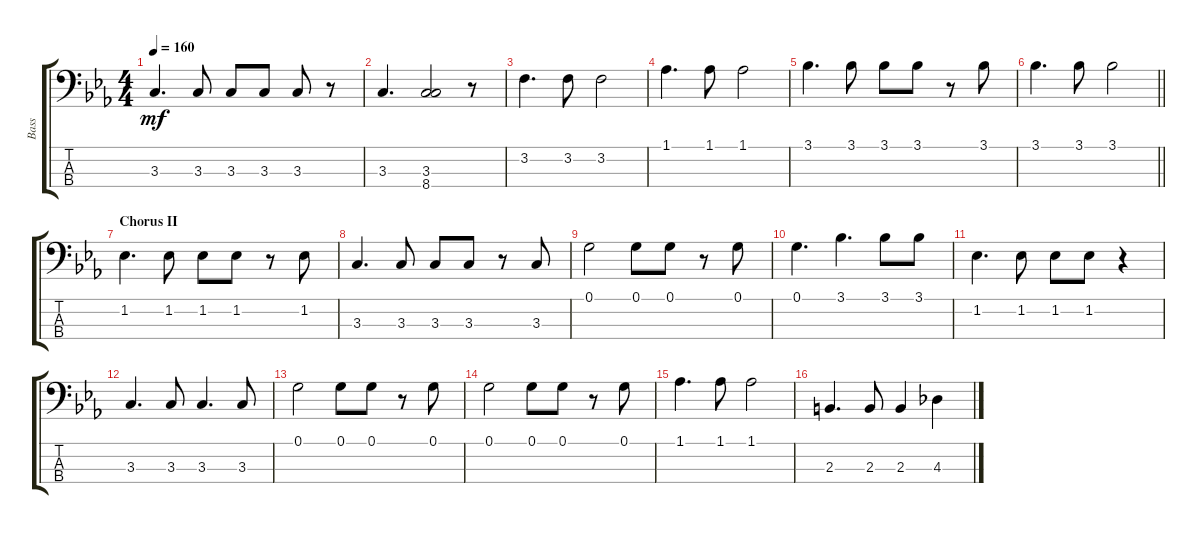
\track ("Bass" "Bass") {instrument electricbassfinger}
\staff {score tabs}
\tuning (G2 D2 A1 E1) {hide}
\ts (4 4)
\tempo 160
\clef f4
\ks eb
3.3.4{d dy mf} 3.3.8 3.3.8 3.3.8 3.3.8 r.8 |
3.3.4{d} (3.3 8.4).2 r.8 |
3.2.4{d} 3.2.8 3.2.2 |
1.1.4{d} 1.1.8 1.1.2 |
3.1.4{d} 3.1.8 3.1.8 3.1.8 r.8 3.1.8 |
\barLineRight lightlight
3.1.4{d} 3.1.8 3.1.2 |
\section ("" "Chorus II")
1.2.4{d} 1.2.8 1.2.8 1.2.8 r.8 1.2.8 |
3.3.4{d} 3.3.8 3.3.8 3.3.8 r.8 3.3.8 |
0.1.2 0.1.8 0.1.8 r.8 0.1.8 |
0.1.4{d} 3.1.4{d} 3.1.8 3.1.8 |
1.2.4{d} 1.2.8 1.2.8 1.2.8 r.4 |
3.3.4{d} 3.3.8 3.3.4{d} 3.3.8 |
0.1.2 0.1.8 0.1.8 r.8 0.1.8 |
0.1.2 0.1.8 0.1.8 r.8 0.1.8 |
1.1.4{d} 1.1.8 1.1.2 |
2.3.4{d} 2.3.8 2.3.4 4.3.4
